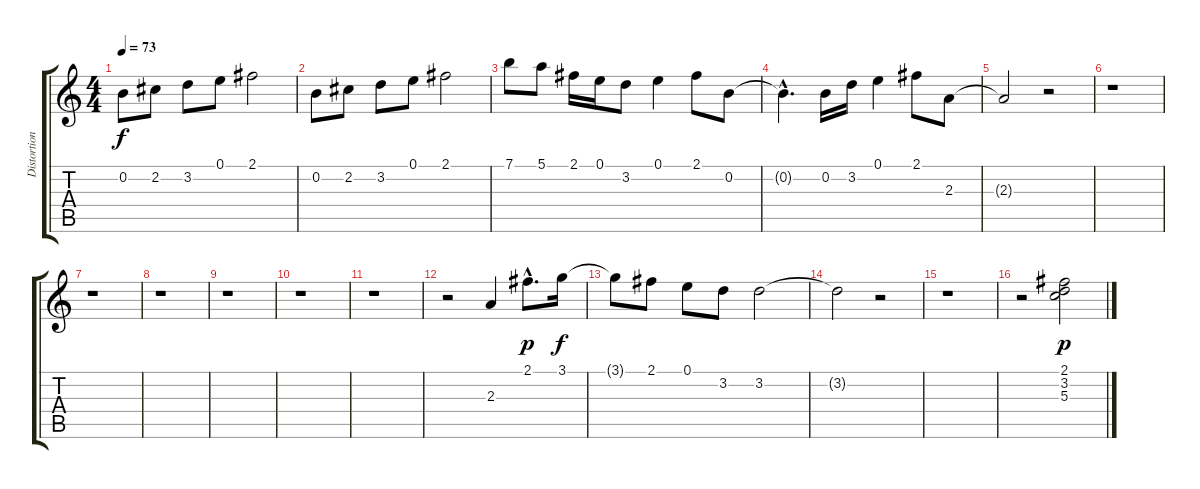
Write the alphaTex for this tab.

\track ("Distortion Guitar" "Distortion") {instrument distortionguitar}
\staff {score tabs}
\tuning (E4 B3 G3 D3 A2 E2) {hide}
\ts (4 4)
\tempo 73
\clef g2
\ks c
0.2.8{dy f instrument distortionguitar} 2.2.8 3.2.8 0.1.8 2.1.2 |
0.2.8 2.2.8 3.2.8 0.1.8 2.1.2 |
7.1.8 5.1.8 2.1.16 0.1.16 3.2.8 0.1.4 2.1.8 0.2.8 |
0.2{hac t}.4{d} 0.2.16 3.2.16 0.1.4 2.1.8 2.3.8 |
2.3{t}.2 r.2 |
r.1 |
r.1 |
r.1 |
r.1 |
r.1 |
r.1 |
r.2 2.3.4 2.1{hac}.8{d dy p} 3.1.16{dy f} |
3.1{t}.8 2.1.8 0.1.8 3.2.8 3.2.2 |
3.2{t}.2 r.2 |
r.1 |
r.2 (2.1 3.2 5.3).2{dy p}
